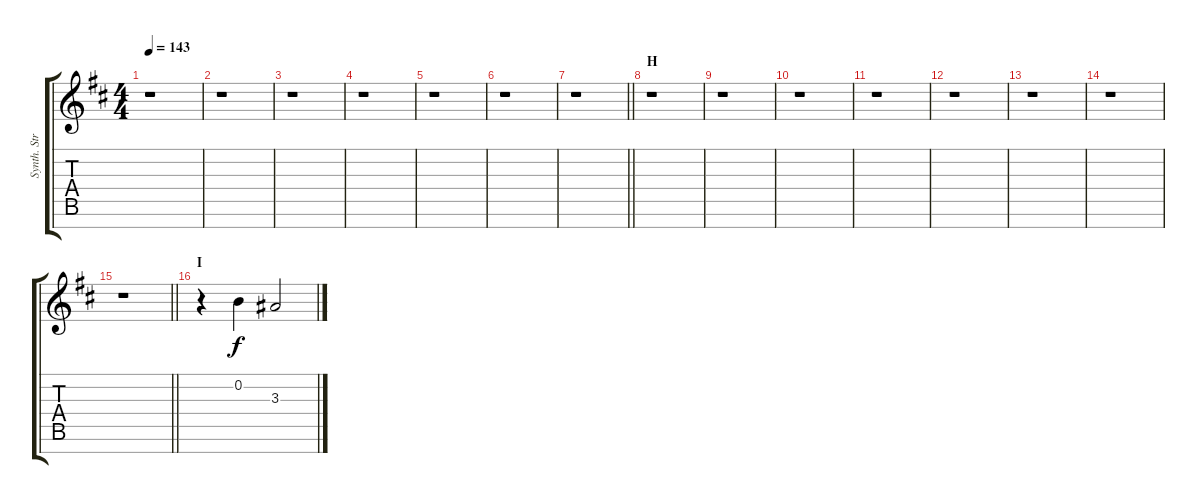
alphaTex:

\track ("Synth. Strings" "Synth. Str") {instrument stringensemble1}
\staff {score tabs}
\tuning (E5 B4 G4 D4 A3 E3 B2) {hide}
\ts (4 4)
\tempo 143
\clef g2
\ks d
r.1{dy f} |
r.1 |
r.1 |
r.1 |
r.1 |
r.1 |
\barLineRight lightlight
r.1 |
\section ("" "H")
r.1 |
r.1 |
r.1 |
r.1 |
r.1 |
r.1 |
r.1 |
\barLineRight lightlight
r.1 |
\section ("" "I")
r.4 0.2.4 3.3.2
